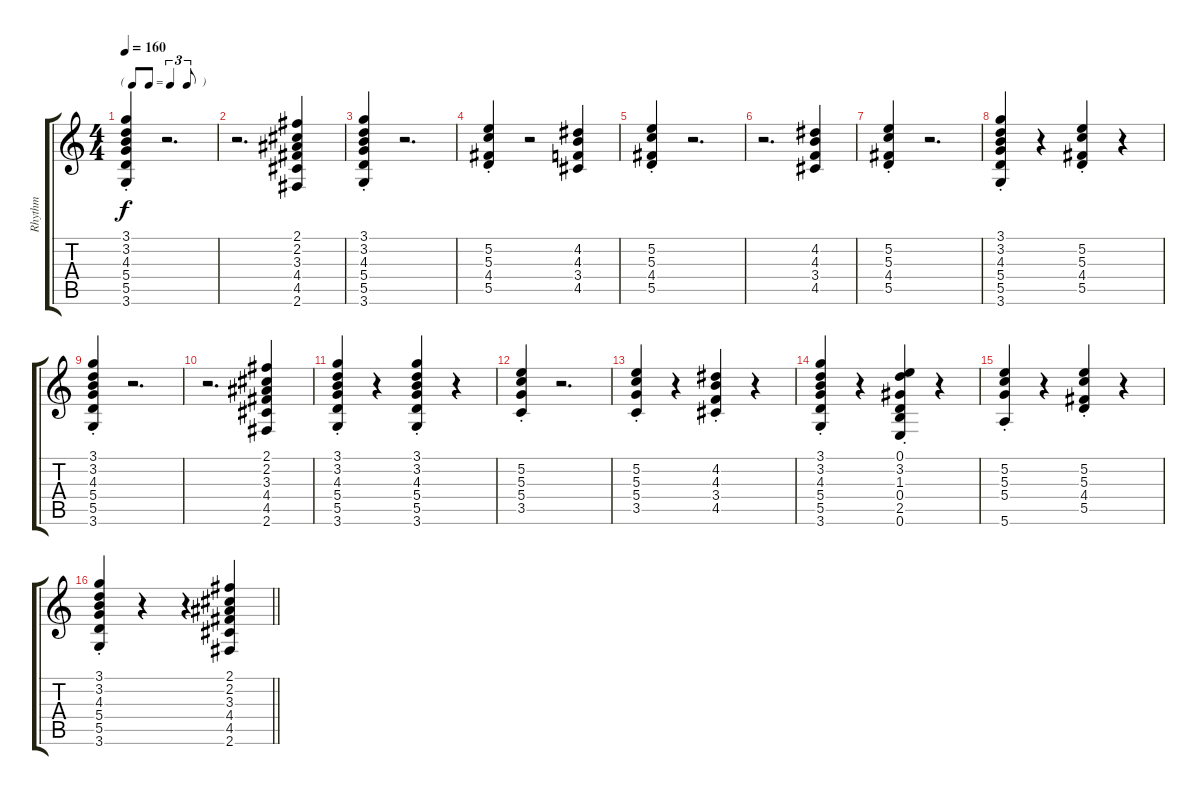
\track ("Rhythm" "Rhythm") {instrument acousticguitarnylon}
\staff {score tabs}
\tuning (E4 B3 G3 D3 A2 E2) {hide}
\ts (4 4)
\tf triplet8th
\tempo 160
\clef g2
\ks c
(3.1{st} 3.2{st} 4.3{st} 5.4{st} 5.5{st} 3.6{st}).4{dy f} r.2{d} |
r.2{d} (2.1 2.2 3.3 4.4 4.5 2.6).4 |
(3.1{st} 3.2{st} 4.3{st} 5.4{st} 5.5{st} 3.6{st}).4 r.2{d} |
(5.2{st} 5.3{st} 4.4{st} 5.5{st}).4 r.2 (4.2 4.3 3.4 4.5).4 |
(5.2{st} 5.3{st} 4.4{st} 5.5{st}).4 r.2{d} |
r.2{d} (4.2 4.3 3.4 4.5).4 |
(5.2{st} 5.3{st} 4.4{st} 5.5{st}).4 r.2{d} |
(3.1{st} 3.2{st} 4.3{st} 5.4{st} 5.5{st} 3.6{st}).4 r.4 (5.2{st} 5.3{st} 4.4{st} 5.5{st}).4 r.4 |
(3.1{st} 3.2{st} 4.3{st} 5.4{st} 5.5{st} 3.6{st}).4 r.2{d} |
r.2{d} (2.1 2.2 3.3 4.4 4.5 2.6).4 |
(3.1{st} 3.2{st} 4.3{st} 5.4{st} 5.5{st} 3.6{st}).4 r.4 (3.1{st} 3.2{st} 4.3{st} 5.4{st} 5.5{st} 3.6{st}).4 r.4 |
(5.2{st} 5.3{st} 5.4{st} 3.5{st}).4 r.2{d} |
(5.2{st} 5.3{st} 5.4{st} 3.5{st}).4 r.4 (4.2{st} 4.3{st} 3.4{st} 4.5{st}).4 r.4 |
(3.1{st} 3.2{st} 4.3{st} 5.4{st} 5.5{st} 3.6{st}).4 r.4 (0.1{st} 3.2{st} 1.3{st} 0.4{st} 2.5{st} 0.6{st}).4 r.4 |
(5.2{st} 5.3{st} 5.4{st} 5.6{st}).4 r.4 (5.2{st} 5.3{st} 4.4{st} 5.5{st}).4 r.4 |
\barLineRight lightlight
(3.1{st} 3.2{st} 4.3{st} 5.4{st} 5.5{st} 3.6{st}).4 r.4 r.4 (2.1 2.2 3.3 4.4 4.5 2.6).4
